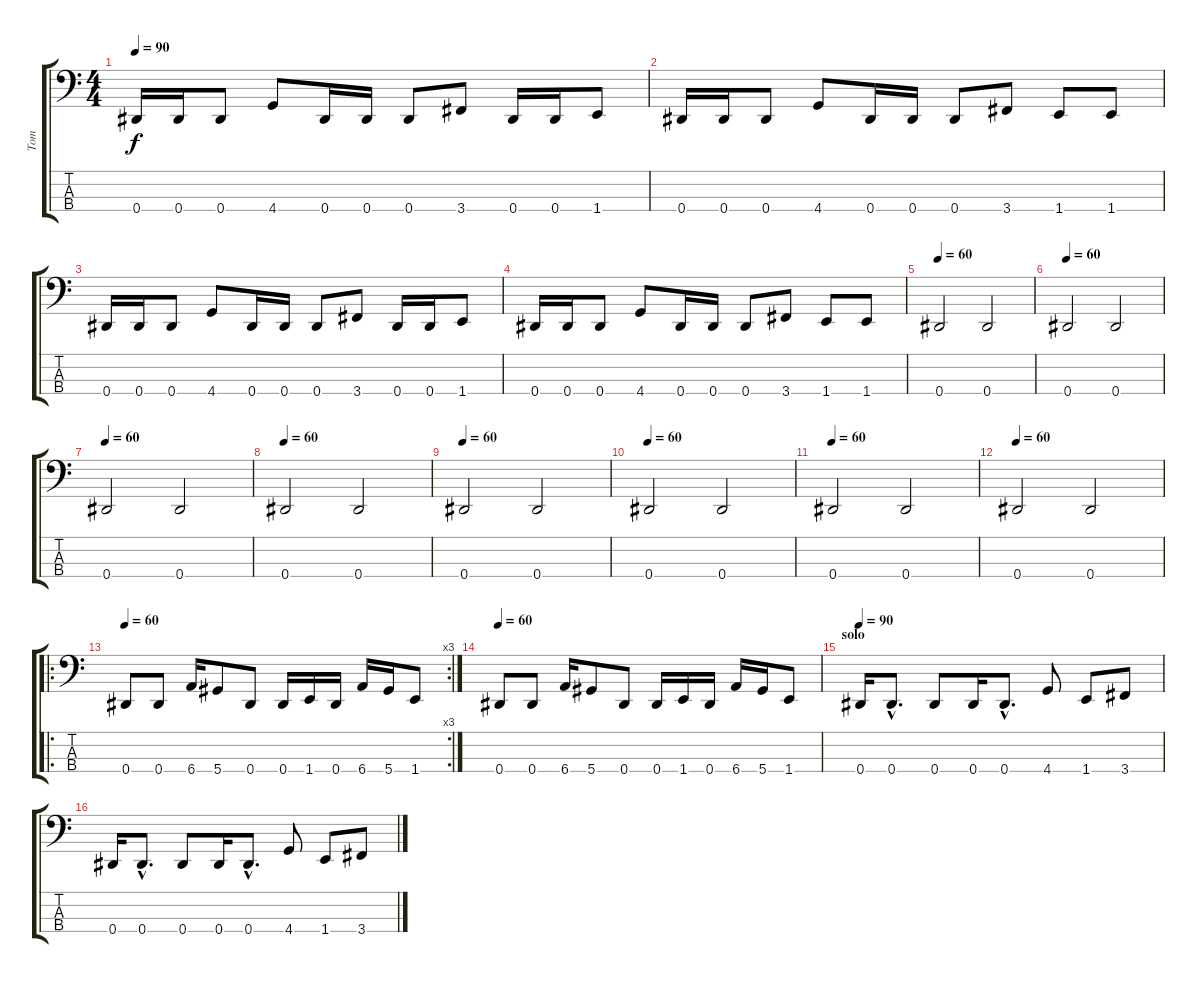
\track ("Tom" "Tom") {instrument electricbasspick}
\staff {score tabs}
\tuning (Gb2 Db2 Ab1 Eb1) {hide}
\ts (4 4)
\tempo 90
\clef f4
\ks c
0.4.16{dy f} 0.4.16 0.4.8 4.4.8 0.4.16 0.4.16 0.4.8 3.4.8 0.4.16 0.4.16 1.4.8 |
0.4.16 0.4.16 0.4.8 4.4.8 0.4.16 0.4.16 0.4.8 3.4.8 1.4.8 1.4.8 |
0.4.16 0.4.16 0.4.8 4.4.8 0.4.16 0.4.16 0.4.8 3.4.8 0.4.16 0.4.16 1.4.8 |
0.4.16 0.4.16 0.4.8 4.4.8 0.4.16 0.4.16 0.4.8 3.4.8 1.4.8 1.4.8 |
\tempo 60
0.4.2 0.4.2 |
\tempo 60
0.4.2 0.4.2 |
\tempo 60
0.4.2 0.4.2 |
\tempo 60
0.4.2 0.4.2 |
\tempo 60
0.4.2 0.4.2 |
\tempo 60
0.4.2 0.4.2 |
\tempo 60
0.4.2 0.4.2 |
\tempo 60
0.4.2 0.4.2 |
\ro
\rc 3
\tempo 60
0.4.8 0.4.8 6.4.16 5.4.8 0.4.8 0.4.16 1.4.16 0.4.16 6.4.16 5.4.16 1.4.8 |
\tempo 60
0.4.8 0.4.8 6.4.16 5.4.8 0.4.8 0.4.16 1.4.16 0.4.16 6.4.16 5.4.16 1.4.8 |
\section ("" "solo")
\tempo 90
0.4.16 0.4{hac}.8{d} 0.4.8 0.4.16 0.4{hac}.8{d} 4.4.8 1.4.8 3.4.8 |
0.4.16 0.4{hac}.8{d} 0.4.8 0.4.16 0.4{hac}.8{d} 4.4.8 1.4.8 3.4.8
